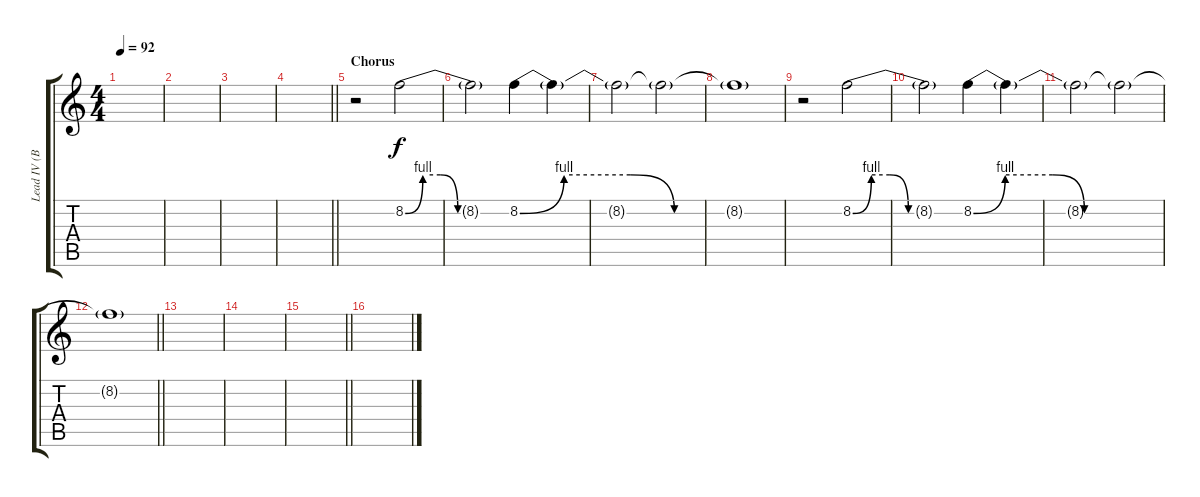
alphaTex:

\track ("Lead IV (Background)" "Lead IV (B") {instrument distortionguitar}
\staff {score tabs}
\tuning (D4 A3 F3 C3 G2 D2) {hide}
\ts (4 4)
\tempo 92
\clef g2
\ks c
|
|
|
\barLineRight lightlight
|
\section ("" "Chorus")
r.2 8.2{be (custom 0 0 10 4 20 4 30 0 60 0)}.2 |
8.2{t}.2 8.2{be (custom 0 0 10 4 25 4 35 0 60 0)}.4 8.2{t}.4 |
8.2{t}.2 8.2{t}.2 |
8.2{t}.1 |
r.2 8.2{be (custom 0 0 10 4 20 4 30 0 60 0)}.2 |
8.2{t}.2 8.2{be (custom 0 0 10 4 25 4 35 0 60 0)}.4 8.2{t}.4 |
8.2{t}.2 8.2{t}.2 |
\barLineRight lightlight
8.2{t}.1 |
\section ("" "")
|
|
\barLineRight lightlight
|
\section ("" "")
